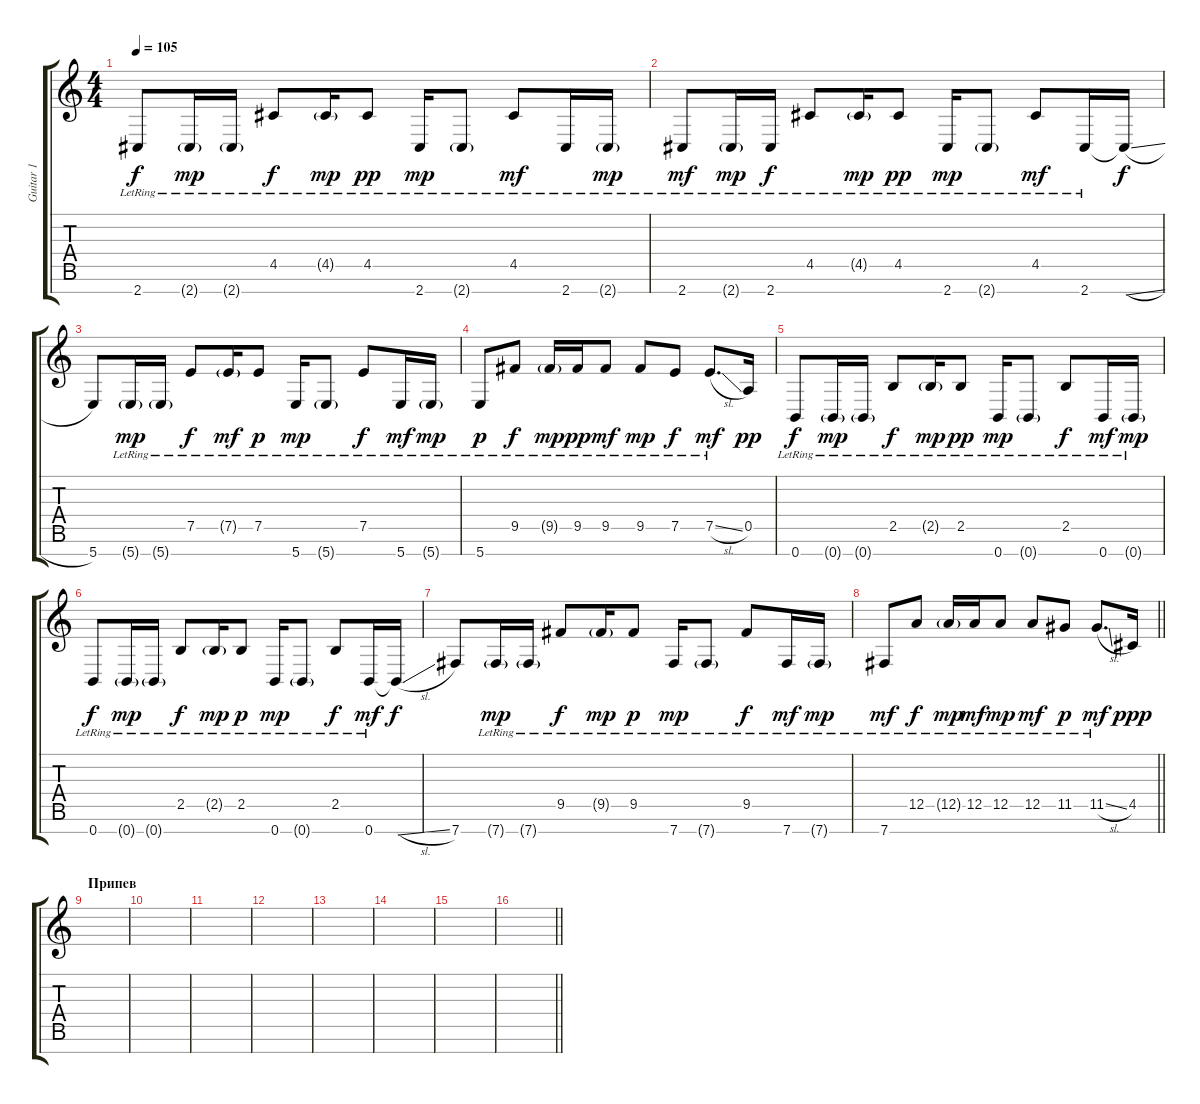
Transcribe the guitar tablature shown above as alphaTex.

\track ("Guitar 1" "Guitar 1") {instrument acousticguitarsteel}
\staff {score tabs}
\tuning (E4 B3 G3 D3 A2 E2 B1) {hide}
\ts (4 4)
\tempo 105
\clef g2
\ks c
2.7{lr}.8{dy f} 2.7{g lr}.16{dy mp} 2.7{g lr}.16 4.5{lr}.8{dy f} 4.5{g lr}.16{dy mp} 4.5{lr}.8{dy pp} 2.7{lr}.16{dy mp} 2.7{g lr}.8 4.5{lr}.8{dy mf} 2.7{lr}.16 2.7{g lr}.16{dy mp} |
2.7{lr}.8{dy mf} 2.7{g lr}.16{dy mp} 2.7{lr}.16{dy f} 4.5{lr}.8 4.5{g lr}.16{dy mp} 4.5{lr}.8{dy pp} 2.7{lr}.16{dy mp} 2.7{g lr}.8 4.5{lr}.8{dy mf} 2.7{lr}.16 2.7{sl t}.16{dy f} |
5.7.8 5.7{g lr}.16{dy mp} 5.7{g lr}.16 7.5{lr}.8{dy f} 7.5{g lr}.16{dy mf} 7.5{lr}.8{dy p} 5.7{lr}.16{dy mp} 5.7{g lr}.8 7.5{lr}.8{dy f} 5.7{lr}.16{dy mf} 5.7{g lr}.16{dy mp} |
5.7{lr}.8{dy p} 9.5{lr}.8{dy f} 9.5{g lr}.16{dy mp} 9.5{lr}.16{dy pp} 9.5{lr}.8{dy mf} 9.5{lr}.8{dy mp} 7.5{lr}.8{dy f} 7.5{sl lr}.8{d dy mf} 0.5.16{dy pp} |
0.7{lr}.8{dy f} 0.7{g lr}.16{dy mp} 0.7{g lr}.16 2.5{lr}.8{dy f} 2.5{g lr}.16{dy mp} 2.5{lr}.8{dy pp} 0.7{lr}.16{dy mp} 0.7{g lr}.8 2.5{lr}.8{dy f} 0.7{lr}.16{dy mf} 0.7{g lr}.16{dy mp} |
0.7{lr}.8{dy f} 0.7{g lr}.16{dy mp} 0.7{g lr}.16 2.5{lr}.8{dy f} 2.5{g lr}.16{dy mp} 2.5{lr}.8{dy p} 0.7{lr}.16{dy mp} 0.7{g lr}.8 2.5{lr}.8{dy f} 0.7{lr}.16{dy mf} 0.7{sl t}.16{dy f} |
7.7.8 7.7{g lr}.16{dy mp} 7.7{g lr}.16 9.5{lr}.8{dy f} 9.5{g lr}.16{dy mp} 9.5{lr}.8{dy p} 7.7{lr}.16{dy mp} 7.7{g lr}.8 9.5{lr}.8{dy f} 7.7{lr}.16{dy mf} 7.7{g lr}.16{dy mp} |
\barLineRight lightlight
7.7{lr}.8{dy mf} 12.5{lr}.8{dy f} 12.5{g lr}.16{dy mp} 12.5{lr}.16{dy mf} 12.5{lr}.8{dy mp} 12.5{lr}.8{dy mf} 11.5{lr}.8{dy p} 11.5{sl lr}.8{d dy mf} 4.5.16{dy ppp} |
\section ("" "Припев")
|
|
|
|
|
|
|
\barLineRight lightlight
